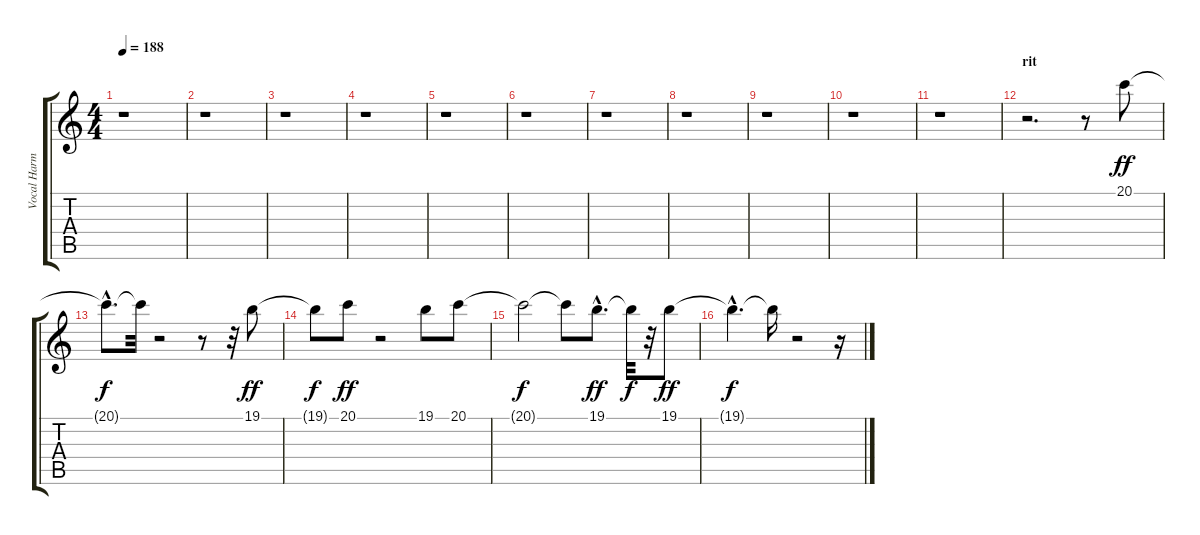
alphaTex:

\track ("Vocal Harmony (Adrian)" "Vocal Harm") {instrument choiraahs}
\staff {score tabs}
\tuning (E4 B3 G3 D3 A2 E2) {hide}
\ts (4 4)
\tempo 188
\clef g2
\ks c
r.1{dy f} |
r.1 |
r.1 |
r.1 |
r.1 |
r.1 |
r.1 |
r.1 |
r.1 |
r.1 |
r.1 |
\section ("" "rit")
r.2{d} r.8 20.1.8{dy ff} |
20.1{hac t}.8{d dy f} 20.1{t}.32 r.2 r.8 r.32 19.1.8{dy ff} |
19.1{t}.8{dy f} 20.1.8{dy ff} r.2 19.1.8 20.1.8 |
20.1{t}.2{dy f} 20.1{t}.8 19.1{hac}.8{d dy ff} 19.1{t}.32{dy f} r.32 19.1.8{dy ff} |
19.1{hac t}.4{d dy f} 19.1{t}.16 r.2 r.16
